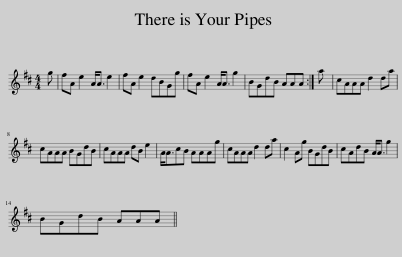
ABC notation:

X:1
L:1/8
M:4/4
I:linebreak $
K:D
V:1 treble
V:1
 g | fA e2 A<A e2 | fA e2 dBGg | fA e2 A<A g2 | BGdB AAA :| %5
 a | cAAA d2 da |$ cAAA BGdB | cAAA dB e2 | A<AcB AAAg | %10
 cAAA d2 da | c2 Ag BGdB | cAdB A<A g2 |$ BGdB AAA || %14
